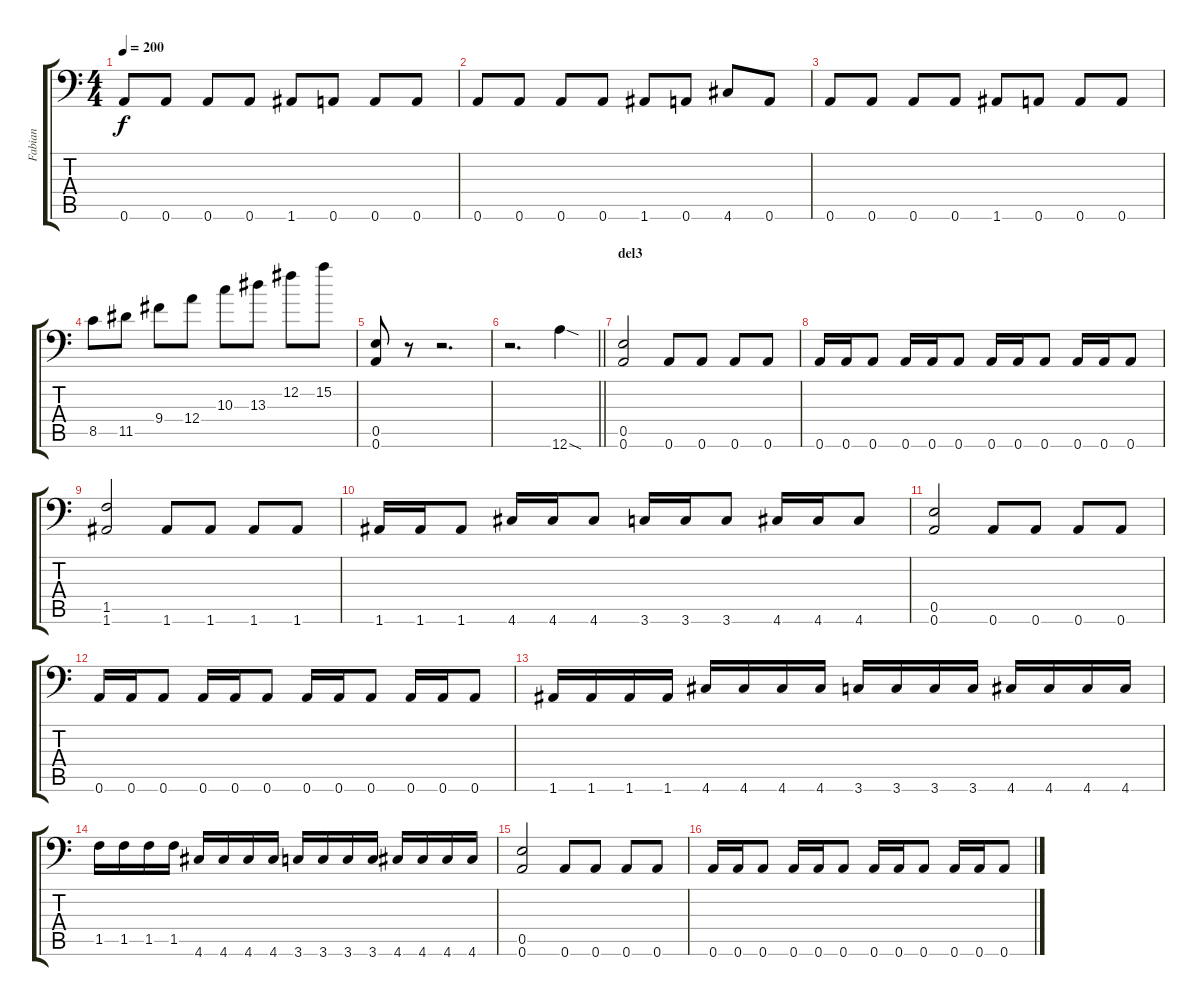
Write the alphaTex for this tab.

\track ("Fabian" "Fabian") {instrument distortionguitar}
\staff {score tabs}
\tuning (B3 Gb3 D3 A2 E2 A1) {hide}
\ts (4 4)
\tempo 200
\clef f4
\ks c
0.6.8{dy f} 0.6.8 0.6.8 0.6.8 1.6.8 0.6.8 0.6.8 0.6.8 |
0.6.8 0.6.8 0.6.8 0.6.8 1.6.8 0.6.8 4.6.8 0.6.8 |
0.6.8 0.6.8 0.6.8 0.6.8 1.6.8 0.6.8 0.6.8 0.6.8 |
8.5.8 11.5.8 9.4.8 12.4.8 10.3.8 13.3.8 12.2.8 15.2.8 |
(0.5 0.6).8 r.8 r.2{d} |
\barLineRight lightlight
r.2{d} 12.6{sod}.4 |
\section ("" "del3")
(0.5 0.6).2 0.6.8 0.6.8 0.6.8 0.6.8 |
0.6.16 0.6.16 0.6.8 0.6.16 0.6.16 0.6.8 0.6.16 0.6.16 0.6.8 0.6.16 0.6.16 0.6.8 |
(1.5 1.6).2 1.6.8 1.6.8 1.6.8 1.6.8 |
1.6.16 1.6.16 1.6.8 4.6.16 4.6.16 4.6.8 3.6.16 3.6.16 3.6.8 4.6.16 4.6.16 4.6.8 |
(0.5 0.6).2 0.6.8 0.6.8 0.6.8 0.6.8 |
0.6.16 0.6.16 0.6.8 0.6.16 0.6.16 0.6.8 0.6.16 0.6.16 0.6.8 0.6.16 0.6.16 0.6.8 |
1.6.16 1.6.16 1.6.16 1.6.16 4.6.16 4.6.16 4.6.16 4.6.16 3.6.16 3.6.16 3.6.16 3.6.16 4.6.16 4.6.16 4.6.16 4.6.16 |
1.5.16 1.5.16 1.5.16 1.5.16 4.6.16 4.6.16 4.6.16 4.6.16 3.6.16 3.6.16 3.6.16 3.6.16 4.6.16 4.6.16 4.6.16 4.6.16 |
(0.5 0.6).2 0.6.8 0.6.8 0.6.8 0.6.8 |
0.6.16 0.6.16 0.6.8 0.6.16 0.6.16 0.6.8 0.6.16 0.6.16 0.6.8 0.6.16 0.6.16 0.6.8
